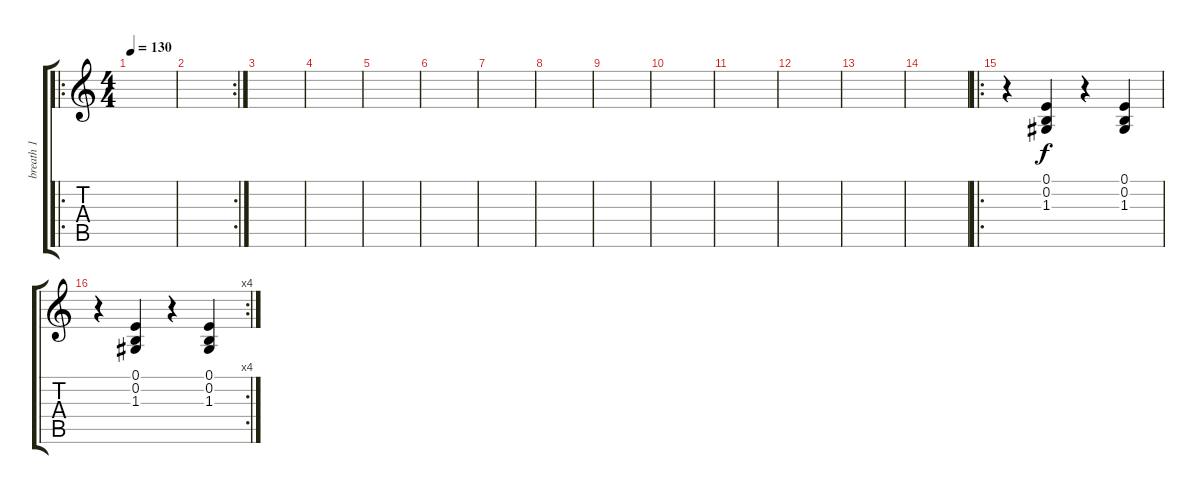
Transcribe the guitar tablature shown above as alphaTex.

\track ("breath 1" "breath 1") {instrument breathnoise}
\staff {score tabs}
\tuning (E4 B3 G3 D3 A2 E2) {hide}
\ro
\ts (4 4)
\tempo 130
\clef g2
\ks c
|
\rc 2
|
|
|
|
|
|
|
|
|
|
|
|
|
\ro
r.4 (0.1 0.2 1.3).4 r.4 (0.1 0.2 1.3).4 |
\rc 4
r.4 (0.1 0.2 1.3).4 r.4 (0.1 0.2 1.3).4
